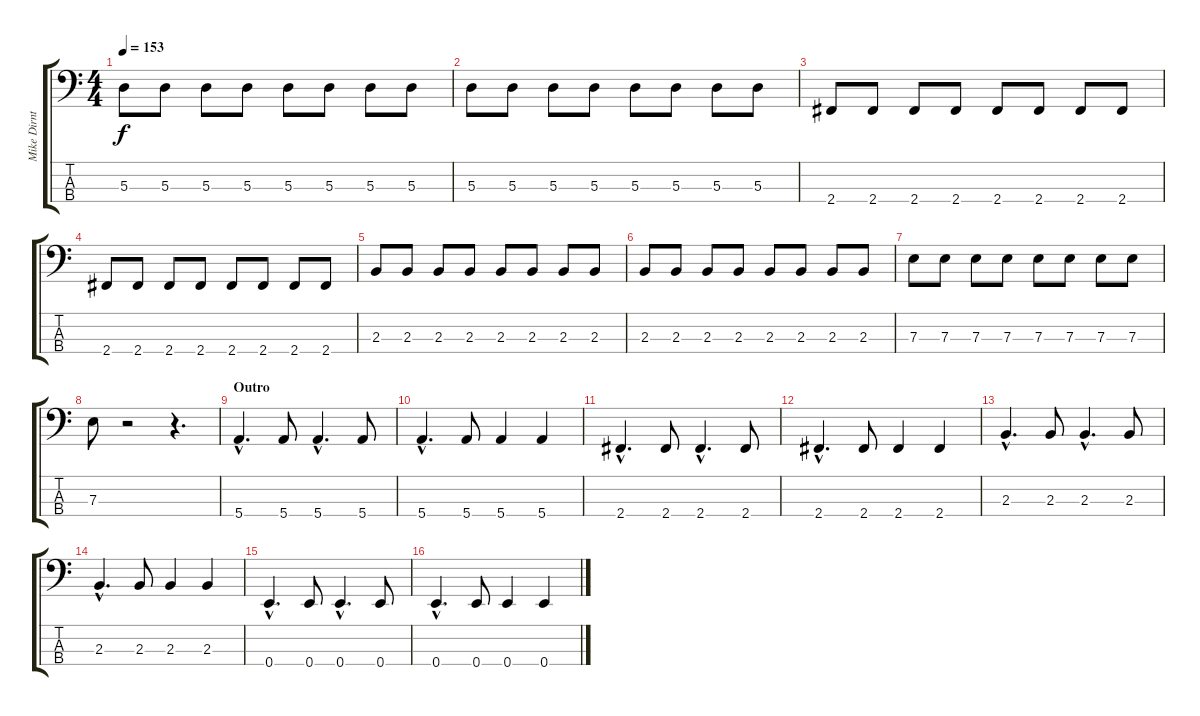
\track ("Mike Dirnt (Bass)" "Mike Dirnt") {instrument electricbasspick}
\staff {score tabs}
\tuning (G2 D2 A1 E1) {hide}
\ts (4 4)
\tempo 153
\clef f4
\ks c
5.3.8{dy f} 5.3.8 5.3.8 5.3.8 5.3.8 5.3.8 5.3.8 5.3.8 |
5.3.8 5.3.8 5.3.8 5.3.8 5.3.8 5.3.8 5.3.8 5.3.8 |
2.4.8 2.4.8 2.4.8 2.4.8 2.4.8 2.4.8 2.4.8 2.4.8 |
2.4.8 2.4.8 2.4.8 2.4.8 2.4.8 2.4.8 2.4.8 2.4.8 |
2.3.8 2.3.8 2.3.8 2.3.8 2.3.8 2.3.8 2.3.8 2.3.8 |
2.3.8 2.3.8 2.3.8 2.3.8 2.3.8 2.3.8 2.3.8 2.3.8 |
7.3.8 7.3.8 7.3.8 7.3.8 7.3.8 7.3.8 7.3.8 7.3.8 |
7.3.8 r.2 r.4{d} |
\section ("" "Outro")
5.4{hac}.4{d} 5.4.8 5.4{hac}.4{d} 5.4.8 |
5.4{hac}.4{d} 5.4.8 5.4.4 5.4.4 |
2.4{hac}.4{d} 2.4.8 2.4{hac}.4{d} 2.4.8 |
2.4{hac}.4{d} 2.4.8 2.4.4 2.4.4 |
2.3{hac}.4{d} 2.3.8 2.3{hac}.4{d} 2.3.8 |
2.3{hac}.4{d} 2.3.8 2.3.4 2.3.4 |
0.4{hac}.4{d} 0.4.8 0.4{hac}.4{d} 0.4.8 |
0.4{hac}.4{d} 0.4.8 0.4.4 0.4.4
